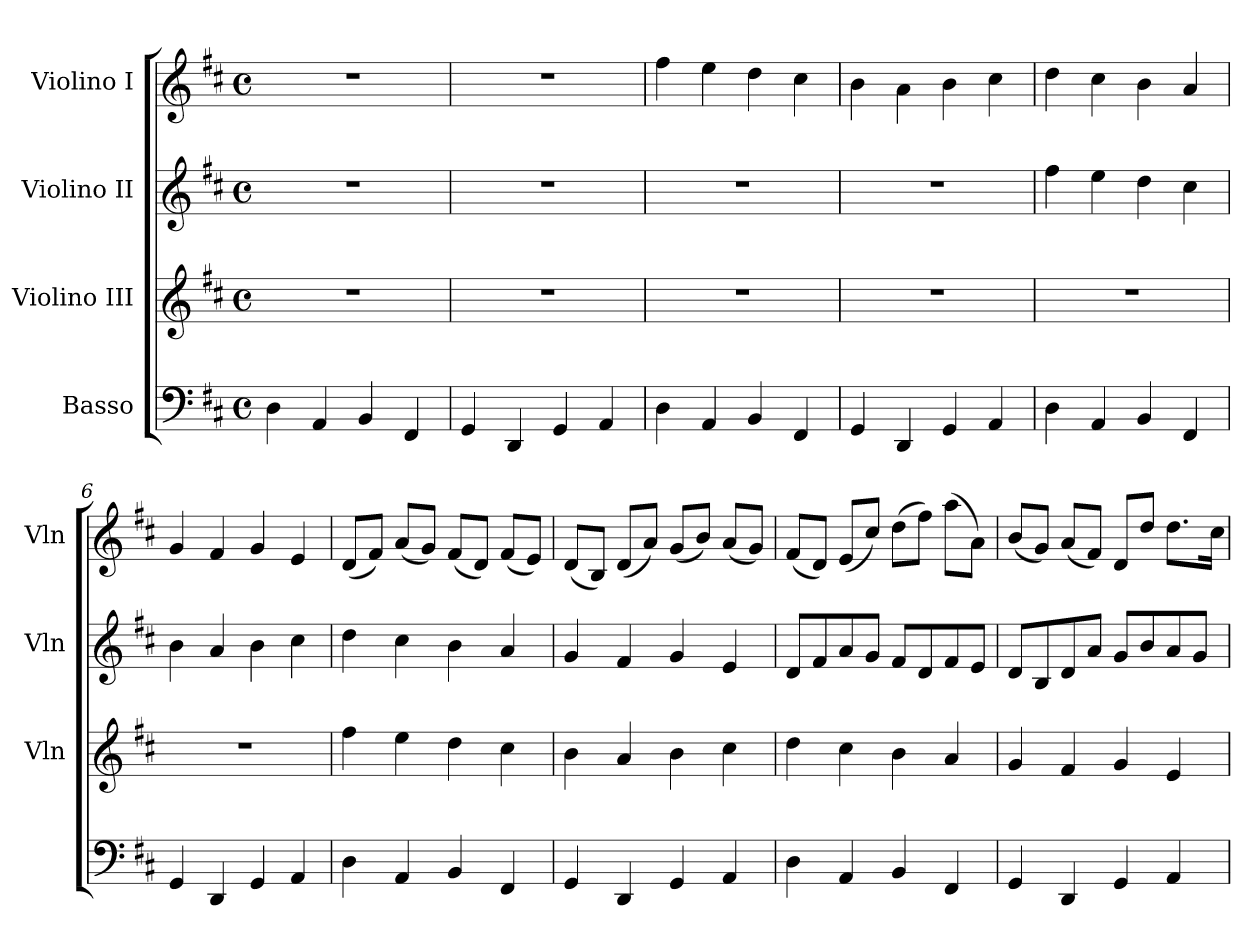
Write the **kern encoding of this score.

**kern	**kern	**kern	**kern
*part4	*part3	*part2	*part1
*staff4	*staff3	*staff2	*staff1
*I"Basso	*I"Violino III	*I"Violino II	*I"Violino I
*	*I'Vln	*I'Vln	*I'Vln
*clefF4	*clefG2	*clefG2	*clefG2
*k[f#c#]	*k[f#c#]	*k[f#c#]	*k[f#c#]
*M4/4	*M4/4	*M4/4	*M4/4
*met(c)	*met(c)	*met(c)	*met(c)
*MM40	*MM40	*MM40	*MM40
=1	=1	=1	=1
4D\	1r	1r	1r
4AA/	.	.	.
4BB/	.	.	.
4FF#/	.	.	.
=2	=2	=2	=2
4GG/	1r	1r	1r
4DD/	.	.	.
4GG/	.	.	.
4AA/	.	.	.
=3	=3	=3	=3
4D\	1r	1r	4ff#\
4AA/	.	.	4ee\
4BB/	.	.	4dd\
4FF#/	.	.	4cc#\
=4	=4	=4	=4
4GG/	1r	1r	4b\
4DD/	.	.	4a\
4GG/	.	.	4b\
4AA/	.	.	4cc#\
=5	=5	=5	=5
4D\	1r	4ff#\	4dd\
4AA/	.	4ee\	4cc#\
4BB/	.	4dd\	4b\
4FF#/	.	4cc#\	4a/
=6	=6	=6	=6
4GG/	1r	4b\	4g/
4DD/	.	4a/	4f#/
4GG/	.	4b\	4g/
4AA/	.	4cc#\	4e/
!!LO:LB:g=z
=7	=7	=7	=7
4D\	4ff#\	4dd\	(8d/L
.	.	.	8f#/J)
4AA/	4ee\	4cc#\	(8a/L
.	.	.	8g/J)
4BB/	4dd\	4b\	(8f#/L
.	.	.	8d/J)
4FF#/	4cc#\	4a/	(8f#/L
.	.	.	8e/J)
=8	=8	=8	=8
4GG/	4b\	4g/	(8d/L
.	.	.	8B/J)
4DD/	4a/	4f#/	(8d/L
.	.	.	8a/J)
4GG/	4b\	4g/	(8g/L
.	.	.	8b/J)
4AA/	4cc#\	4e/	(8a/L
.	.	.	8g/J)
=9	=9	=9	=9
4D\	4dd\	8d/L	(8f#/L
.	.	8f#/	8d/J)
4AA/	4cc#\	8a/	(8e/L
.	.	8g/J	8cc#/J)
4BB/	4b\	8f#/L	(8dd\L
.	.	8d/	8ff#\J)
4FF#/	4a/	8f#/	(8aa\L
.	.	8e/J	8a\J)
=10	=10	=10	=10
4GG/	4g/	8d/L	(8b/L
.	.	8B/	8g/J)
4DD/	4f#/	8d/	(8a/L
.	.	8a/J	8f#/J)
4GG/	4g/	8g/L	8d/L
.	.	8b/	8dd/J
4AA/	4e/	8a/	8.dd\L
.	.	8g/J	.
.	.	.	16cc#\Jk
=	=	=	=
*-	*-	*-	*-
